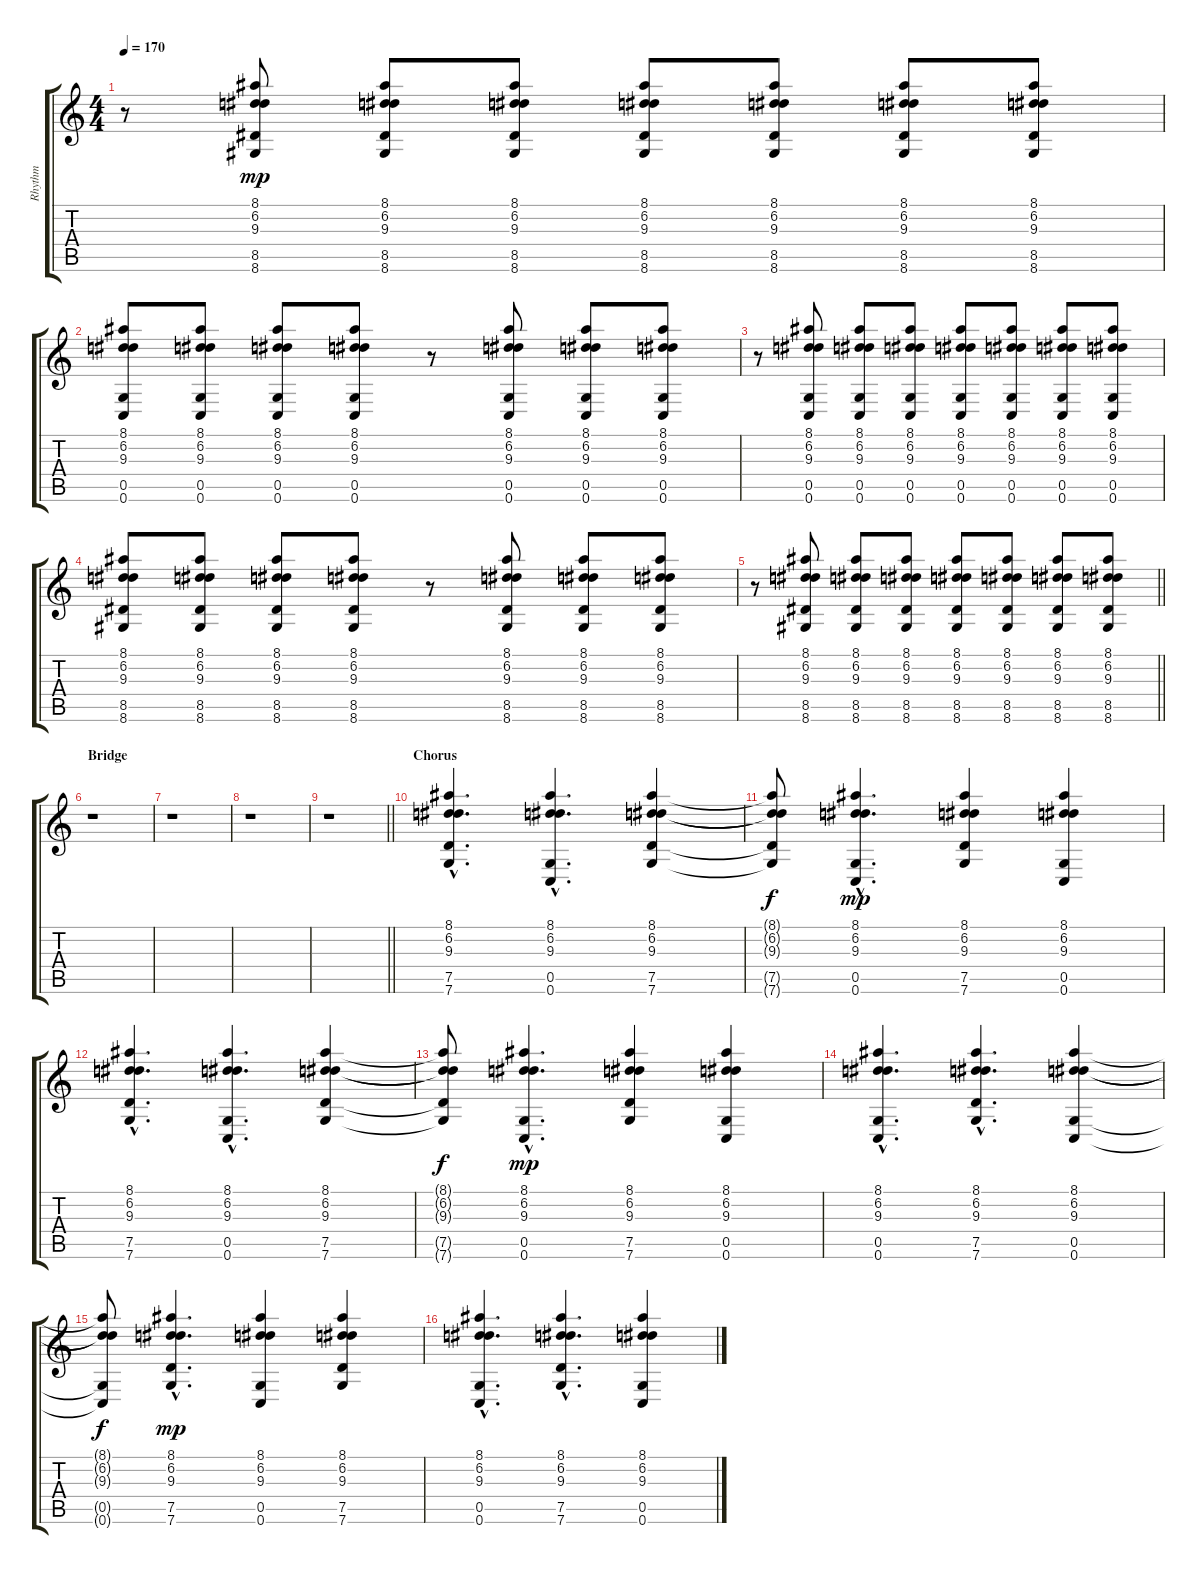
\track ("Rhythm" "Rhythm") {instrument overdrivenguitar}
\staff {score tabs}
\tuning (D4 A3 F3 C3 G2 C2) {hide}
\ts (4 4)
\tempo 170
\clef g2
\ks c
r.8{dy mp} (8.1 6.2 9.3 8.5 8.6).8 (8.1 6.2 9.3 8.5 8.6).8 (8.1 6.2 9.3 8.5 8.6).8 (8.1 6.2 9.3 8.5 8.6).8 (8.1 6.2 9.3 8.5 8.6).8 (8.1 6.2 9.3 8.5 8.6).8 (8.1 6.2 9.3 8.5 8.6).8 |
(8.1 6.2 9.3 0.5 0.6).8 (8.1 6.2 9.3 0.5 0.6).8 (8.1 6.2 9.3 0.5 0.6).8 (8.1 6.2 9.3 0.5 0.6).8 r.8 (8.1 6.2 9.3 0.5 0.6).8 (8.1 6.2 9.3 0.5 0.6).8 (8.1 6.2 9.3 0.5 0.6).8 |
r.8 (8.1 6.2 9.3 0.5 0.6).8 (8.1 6.2 9.3 0.5 0.6).8 (8.1 6.2 9.3 0.5 0.6).8 (8.1 6.2 9.3 0.5 0.6).8 (8.1 6.2 9.3 0.5 0.6).8 (8.1 6.2 9.3 0.5 0.6).8 (8.1 6.2 9.3 0.5 0.6).8 |
(8.1 6.2 9.3 8.5 8.6).8 (8.1 6.2 9.3 8.5 8.6).8 (8.1 6.2 9.3 8.5 8.6).8 (8.1 6.2 9.3 8.5 8.6).8 r.8 (8.1 6.2 9.3 8.5 8.6).8 (8.1 6.2 9.3 8.5 8.6).8 (8.1 6.2 9.3 8.5 8.6).8 |
\barLineRight lightlight
r.8 (8.1 6.2 9.3 8.5 8.6).8 (8.1 6.2 9.3 8.5 8.6).8 (8.1 6.2 9.3 8.5 8.6).8 (8.1 6.2 9.3 8.5 8.6).8 (8.1 6.2 9.3 8.5 8.6).8 (8.1 6.2 9.3 8.5 8.6).8 (8.1 6.2 9.3 8.5 8.6).8 |
\section ("" "Bridge")
r.1 |
r.1 |
r.1 |
\barLineRight lightlight
r.1 |
\section ("" "Chorus")
(8.1{hac} 6.2{hac} 9.3{hac} 7.5{hac} 7.6{hac}).4{d} (8.1{hac} 6.2{hac} 9.3{hac} 0.5{hac} 0.6{hac}).4{d} (8.1 6.2 9.3 7.5 7.6).4 |
(8.1{t} 6.2{t} 9.3{t} 7.5{t} 7.6{t}).8{dy f} (8.1{hac} 6.2{hac} 9.3{hac} 0.5{hac} 0.6{hac}).4{d dy mp} (8.1 6.2 9.3 7.5 7.6).4 (8.1 6.2 9.3 0.5 0.6).4 |
(8.1{hac} 6.2{hac} 9.3{hac} 7.5{hac} 7.6{hac}).4{d} (8.1{hac} 6.2{hac} 9.3{hac} 0.5{hac} 0.6{hac}).4{d} (8.1 6.2 9.3 7.5 7.6).4 |
(8.1{t} 6.2{t} 9.3{t} 7.5{t} 7.6{t}).8{dy f} (8.1{hac} 6.2{hac} 9.3{hac} 0.5{hac} 0.6{hac}).4{d dy mp} (8.1 6.2 9.3 7.5 7.6).4 (8.1 6.2 9.3 0.5 0.6).4 |
(8.1{hac} 6.2{hac} 9.3{hac} 0.5{hac} 0.6{hac}).4{d} (8.1{hac} 6.2{hac} 9.3{hac} 7.5{hac} 7.6{hac}).4{d} (8.1 6.2 9.3 0.5 0.6).4 |
(8.1{t} 6.2{t} 9.3{t} 0.5{t} 0.6{t}).8{dy f} (8.1{hac} 6.2{hac} 9.3{hac} 7.5{hac} 7.6{hac}).4{d dy mp} (8.1 6.2 9.3 0.5 0.6).4 (8.1 6.2 9.3 7.5 7.6).4 |
(8.1{hac} 6.2{hac} 9.3{hac} 0.5{hac} 0.6{hac}).4{d} (8.1{hac} 6.2{hac} 9.3{hac} 7.5{hac} 7.6{hac}).4{d} (8.1 6.2 9.3 0.5 0.6).4
